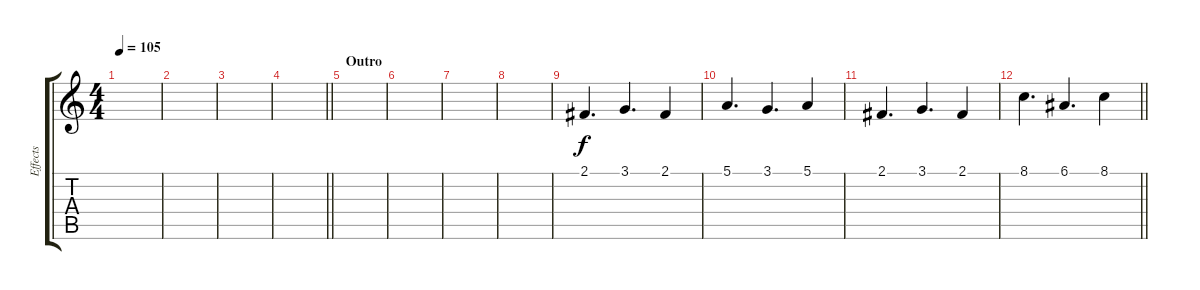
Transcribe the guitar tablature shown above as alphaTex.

\track ("Effects" "Effects") {instrument tremolostrings}
\staff {score tabs}
\tuning (E4 B3 G3 D3 A2 D2) {hide}
\ts (4 4)
\tempo 105
\clef g2
\ks c
|
|
|
\barLineRight lightlight
|
\section ("" "Outro")
|
|
|
|
2.1.4{d} 3.1.4{d} 2.1.4 |
5.1.4{d} 3.1.4{d} 5.1.4 |
2.1.4{d} 3.1.4{d} 2.1.4 |
\barLineRight lightlight
8.1.4{d} 6.1.4{d} 8.1.4
